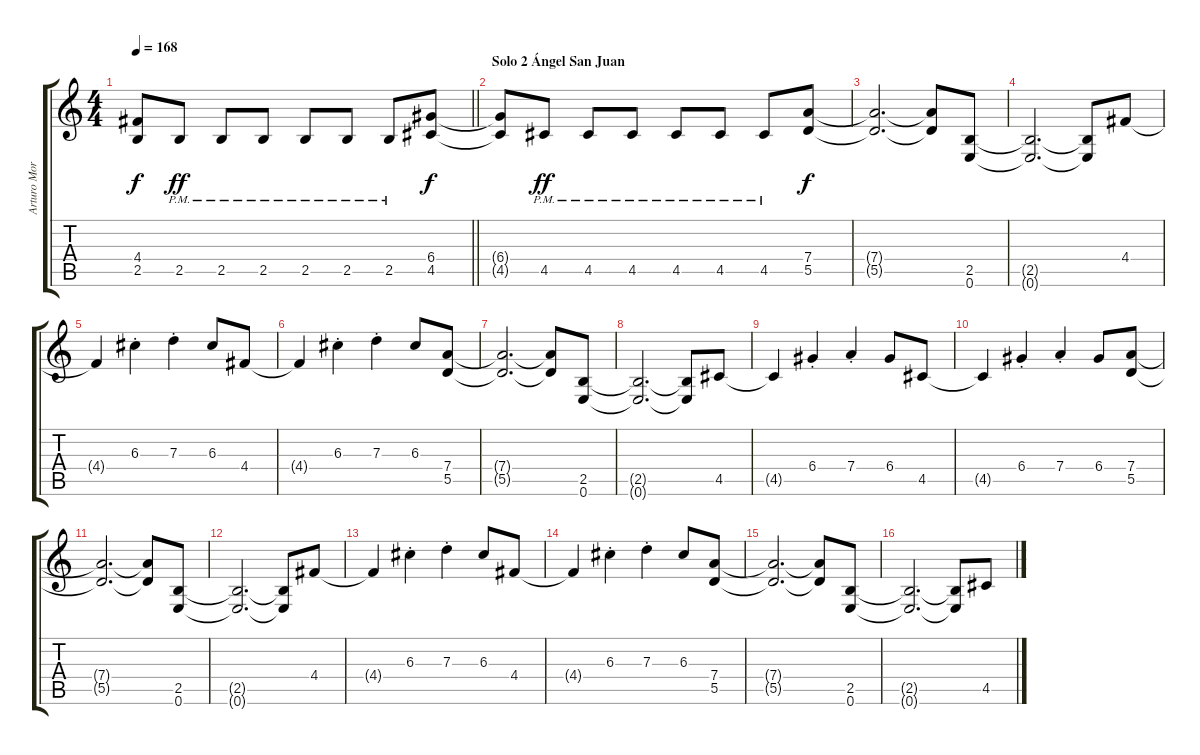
\track ("Arturo Morras" "Arturo Mor") {instrument overdrivenguitar}
\staff {score tabs}
\tuning (E4 B3 G3 D3 A2 E2) {hide}
\ts (4 4)
\tempo 168
\clef g2
\barLineRight lightlight
\ks c
(4.4{t} 2.5{t}).8{dy f} 2.5{pm}.8{dy ff} 2.5{pm}.8 2.5{pm}.8 2.5{pm}.8 2.5{pm}.8 2.5{pm}.8 (6.4 4.5).8{dy f} |
\section ("" "Solo 2 Ángel San Juan")
(6.4{t} 4.5{t}).8 4.5{pm}.8{dy ff} 4.5{pm}.8 4.5{pm}.8 4.5{pm}.8 4.5{pm}.8 4.5{pm}.8 (7.4 5.5).8{dy f} |
(7.4{t} 5.5{t}).2{d} (7.4{t} 5.5{t}).8 (2.5 0.6).8 |
(2.5{t} 0.6{t}).2{d} (2.5{t} 0.6{t}).8 4.4.8 |
4.4{t}.4 6.3{st}.4 7.3{st}.4 6.3.8 4.4.8 |
4.4{t}.4 6.3{st}.4 7.3{st}.4 6.3.8 (7.4 5.5).8 |
(7.4{t} 5.5{t}).2{d} (7.4{t} 5.5{t}).8 (2.5 0.6).8 |
(2.5{t} 0.6{t}).2{d} (2.5{t} 0.6{t}).8 4.5.8 |
4.5{t}.4 6.4{st}.4 7.4{st}.4 6.4.8 4.5.8 |
4.5{t}.4 6.4{st}.4 7.4{st}.4 6.4.8 (7.4 5.5).8 |
(7.4{t} 5.5{t}).2{d} (7.4{t} 5.5{t}).8 (2.5 0.6).8 |
(2.5{t} 0.6{t}).2{d} (2.5{t} 0.6{t}).8 4.4.8 |
4.4{t}.4 6.3{st}.4 7.3{st}.4 6.3.8 4.4.8 |
4.4{t}.4 6.3{st}.4 7.3{st}.4 6.3.8 (7.4 5.5).8 |
(7.4{t} 5.5{t}).2{d} (7.4{t} 5.5{t}).8 (2.5 0.6).8 |
(2.5{t} 0.6{t}).2{d} (2.5{t} 0.6{t}).8 4.5.8
